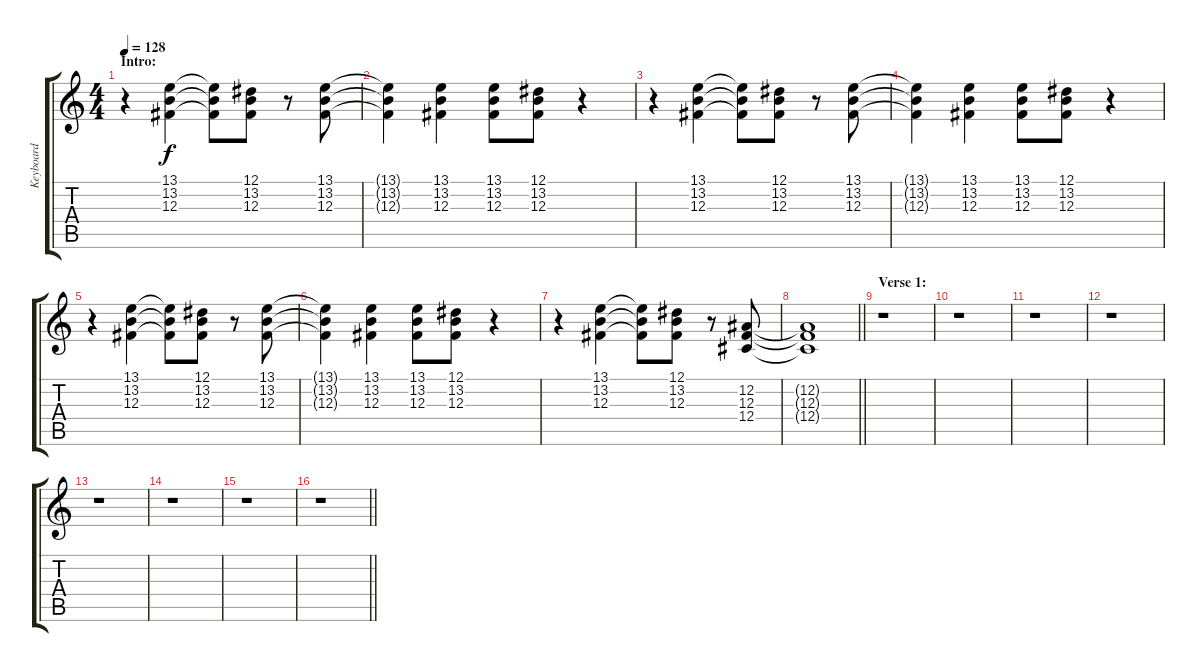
\track ("Keyboard" "Keyboard") {instrument lead2sawtooth}
\staff {score tabs}
\tuning (Eb4 Bb3 Gb3 Db3 Ab2 Db2) {hide}
\ts (4 4)
\section ("" "Intro:")
\tempo 128
\clef g2
\ks c
r.4{dy f volume 12 instrument lead2sawtooth} (13.1 13.2 12.3).4 (13.1{t} 13.2{t} 12.3{t}).8 (12.1 13.2 12.3).8 r.8 (13.1 13.2 12.3).8 |
(13.1{t} 13.2{t} 12.3{t}).4 (13.1 13.2 12.3).4 (13.1 13.2 12.3).8 (12.1 13.2 12.3).8 r.4 |
r.4 (13.1 13.2 12.3).4 (13.1{t} 13.2{t} 12.3{t}).8 (12.1 13.2 12.3).8 r.8 (13.1 13.2 12.3).8 |
(13.1{t} 13.2{t} 12.3{t}).4 (13.1 13.2 12.3).4 (13.1 13.2 12.3).8 (12.1 13.2 12.3).8 r.4 |
r.4 (13.1 13.2 12.3).4 (13.1{t} 13.2{t} 12.3{t}).8 (12.1 13.2 12.3).8 r.8 (13.1 13.2 12.3).8 |
(13.1{t} 13.2{t} 12.3{t}).4 (13.1 13.2 12.3).4 (13.1 13.2 12.3).8 (12.1 13.2 12.3).8 r.4 |
r.4 (13.1 13.2 12.3).4 (13.1{t} 13.2{t} 12.3{t}).8 (12.1 13.2 12.3).8 r.8 (12.2 12.3 12.4).8 |
\barLineRight lightlight
(12.2{t} 12.3{t} 12.4{t}).1 |
\section ("" "Verse 1:")
r.1 |
r.1 |
r.1 |
r.1 |
r.1 |
r.1 |
r.1 |
\barLineRight lightlight
r.1
